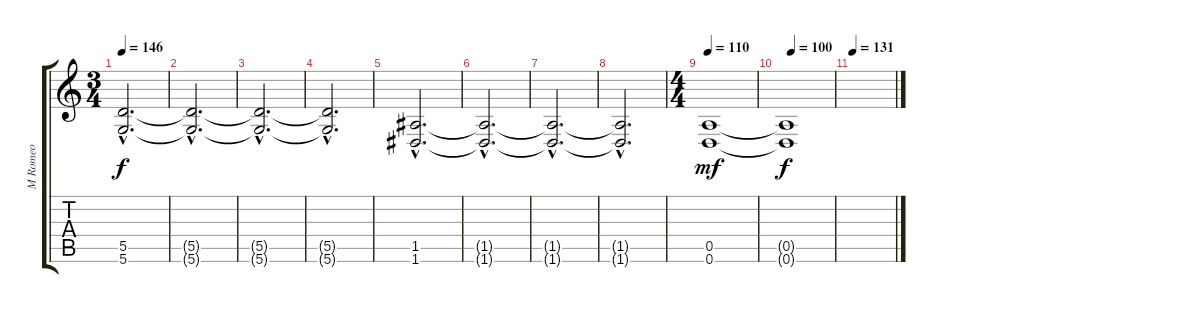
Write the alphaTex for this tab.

\track ("M Romeo" "M Romeo") {instrument overdrivenguitar}
\staff {score tabs}
\tuning (E4 B3 G3 D3 A2 D2) {hide}
\ts (3 4)
\tempo 146
\clef g2
\ks c
(5.5{hac} 5.6{hac}).2{d dy f} |
(5.5{hac t} 5.6{hac t}).2{d} |
(5.5{hac t} 5.6{hac t}).2{d} |
(5.5{hac t} 5.6{hac t}).2{d} |
(1.5{hac} 1.6{hac}).2{d} |
(1.5{hac t} 1.6{hac t}).2{d} |
(1.5{hac t} 1.6{hac t}).2{d} |
(1.5{hac t} 1.6{hac t}).2{d} |
\ts (4 4)
\tempo 110
(0.5 0.6).1{dy mf} |
\tempo (100 0.125)
(0.5{t} 0.6{t}).1{dy f} |
\tempo 131
